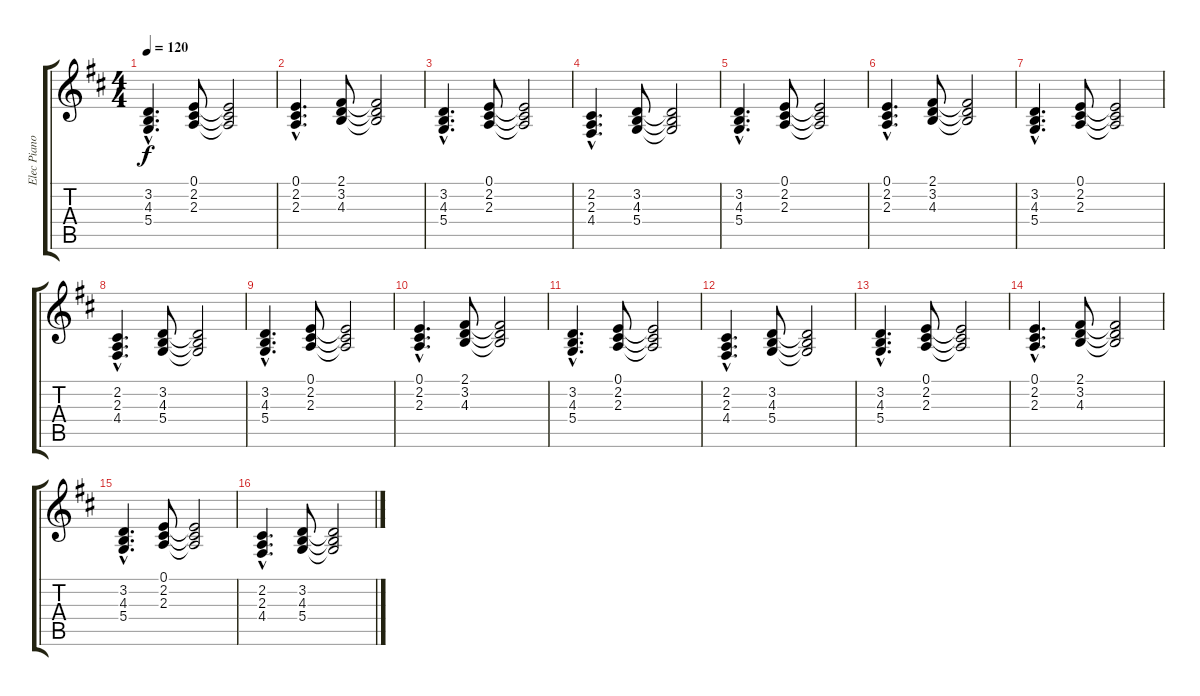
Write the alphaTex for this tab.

\track ("Elec Piano" "Elec Piano") {instrument electricgrandpiano}
\staff {score tabs}
\tuning (E4 B3 G3 D3 A2 E2) {hide}
\ts (4 4)
\tempo 120
\clef g2
\ks d
(3.2{hac} 4.3{hac} 5.4{hac}).4{d dy f instrument electricgrandpiano} (0.1 2.2 2.3).8 (0.1{t} 2.2{t} 2.3{t}).2 |
(0.1{hac} 2.2{hac} 2.3{hac}).4{d} (2.1 3.2 4.3).8 (2.1{t} 3.2{t} 4.3{t}).2 |
(3.2{hac} 4.3{hac} 5.4{hac}).4{d} (0.1 2.2 2.3).8 (0.1{t} 2.2{t} 2.3{t}).2 |
(2.2{hac} 2.3{hac} 4.4{hac}).4{d} (3.2 4.3 5.4).8 (3.2{t} 4.3{t} 5.4{t}).2 |
(3.2{hac} 4.3{hac} 5.4{hac}).4{d} (0.1 2.2 2.3).8 (0.1{t} 2.2{t} 2.3{t}).2 |
(0.1{hac} 2.2{hac} 2.3{hac}).4{d} (2.1 3.2 4.3).8 (2.1{t} 3.2{t} 4.3{t}).2 |
(3.2{hac} 4.3{hac} 5.4{hac}).4{d} (0.1 2.2 2.3).8 (0.1{t} 2.2{t} 2.3{t}).2 |
(2.2{hac} 2.3{hac} 4.4{hac}).4{d} (3.2 4.3 5.4).8 (3.2{t} 4.3{t} 5.4{t}).2 |
(3.2{hac} 4.3{hac} 5.4{hac}).4{d} (0.1 2.2 2.3).8 (0.1{t} 2.2{t} 2.3{t}).2 |
(0.1{hac} 2.2{hac} 2.3{hac}).4{d} (2.1 3.2 4.3).8 (2.1{t} 3.2{t} 4.3{t}).2 |
(3.2{hac} 4.3{hac} 5.4{hac}).4{d} (0.1 2.2 2.3).8 (0.1{t} 2.2{t} 2.3{t}).2 |
(2.2{hac} 2.3{hac} 4.4{hac}).4{d} (3.2 4.3 5.4).8 (3.2{t} 4.3{t} 5.4{t}).2 |
(3.2{hac} 4.3{hac} 5.4{hac}).4{d} (0.1 2.2 2.3).8 (0.1{t} 2.2{t} 2.3{t}).2 |
(0.1{hac} 2.2{hac} 2.3{hac}).4{d} (2.1 3.2 4.3).8 (2.1{t} 3.2{t} 4.3{t}).2 |
(3.2{hac} 4.3{hac} 5.4{hac}).4{d} (0.1 2.2 2.3).8 (0.1{t} 2.2{t} 2.3{t}).2 |
(2.2{hac} 2.3{hac} 4.4{hac}).4{d} (3.2 4.3 5.4).8 (3.2{t} 4.3{t} 5.4{t}).2
